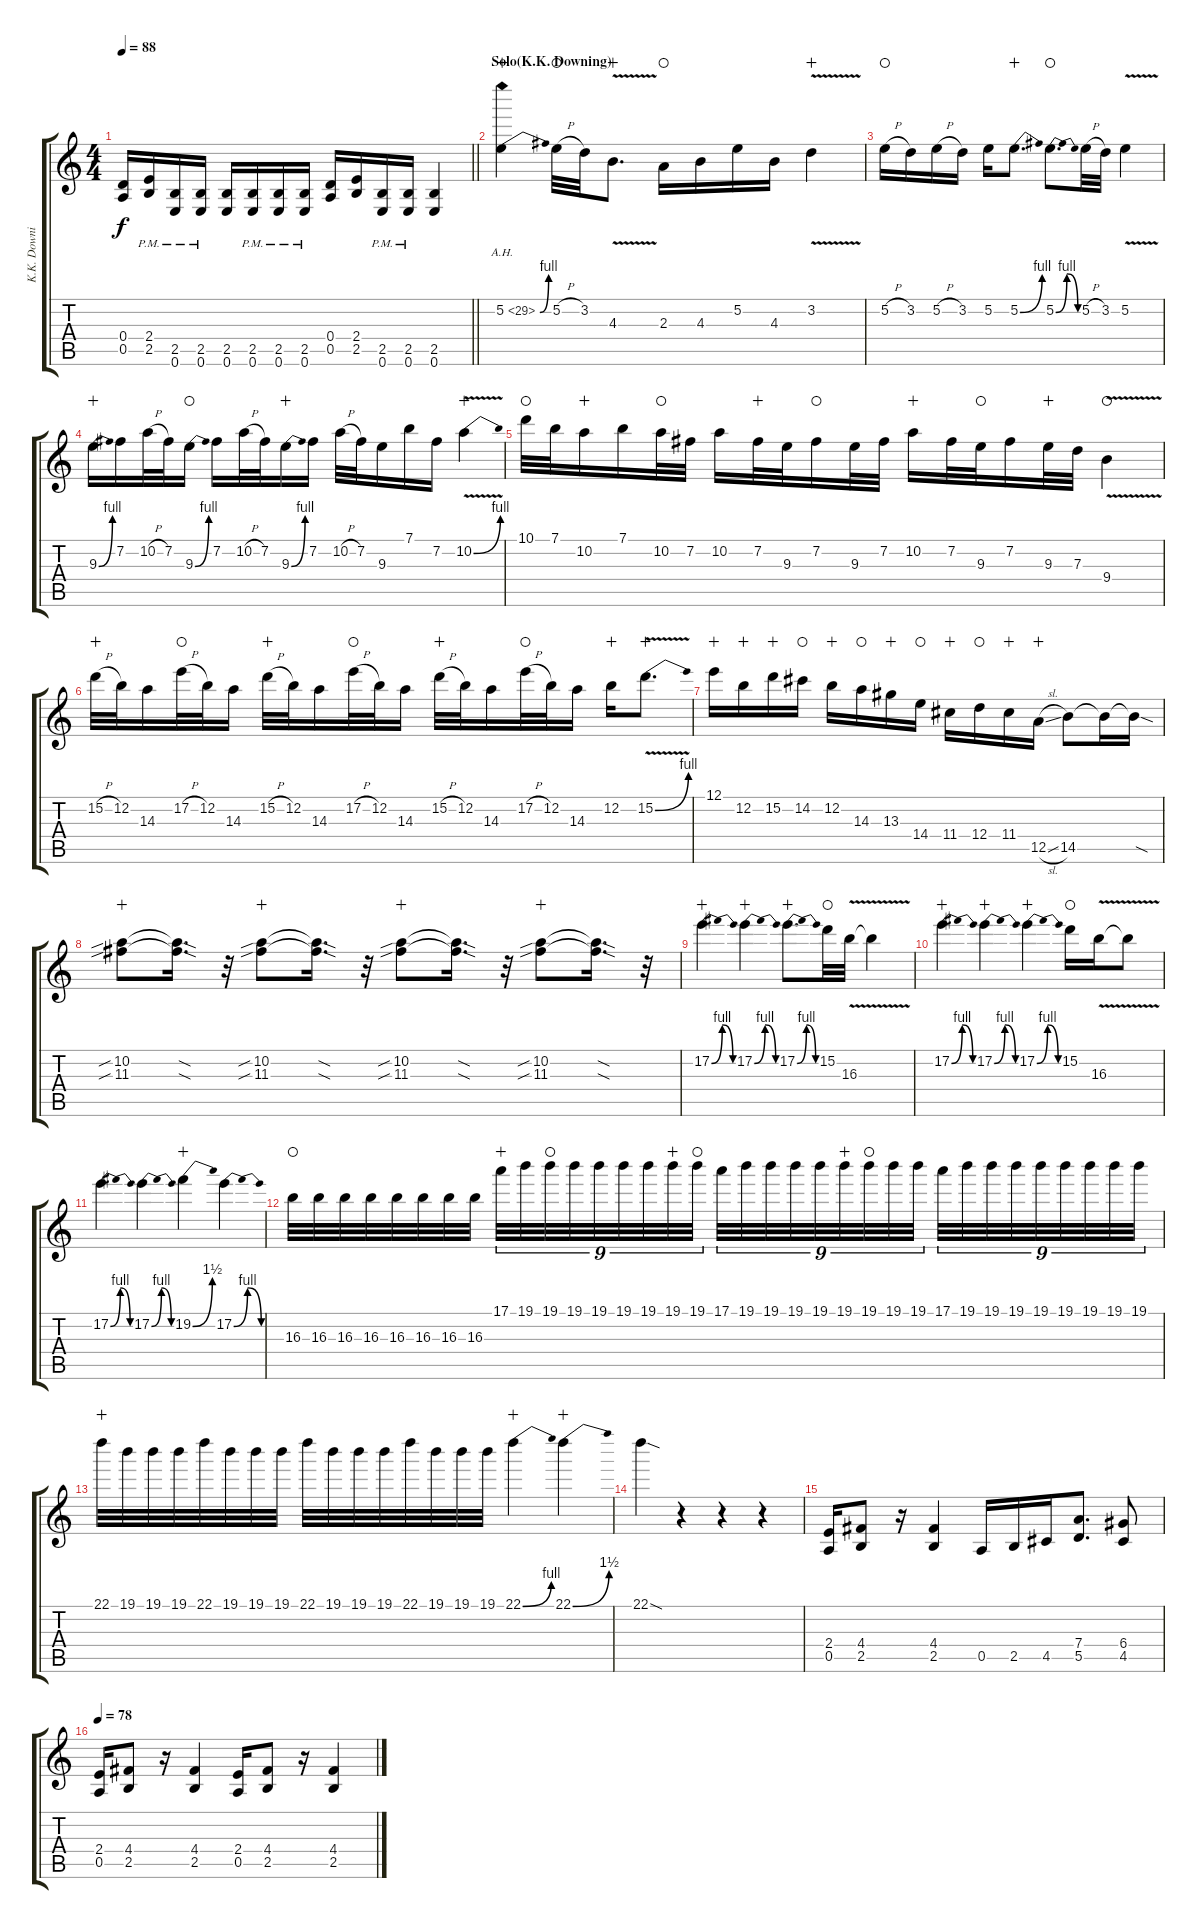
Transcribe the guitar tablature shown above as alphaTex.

\track ("K.K. Downing" "K.K. Downi") {instrument distortionguitar}
\staff {score tabs}
\tuning (E4 B3 G3 D3 A2 E2) {hide}
\ts (4 4)
\tempo 88
\clef g2
\barLineRight lightlight
\ks c
(0.4 0.5).16{dy f} (2.4 2.5{pm}).16 (2.5{pm} 0.6{pm}).16 (2.5{pm} 0.6{pm}).16 (2.5 0.6).16 (2.5{pm} 0.6{pm}).16 (2.5{pm} 0.6{pm}).16 (2.5{pm} 0.6{pm}).16 (0.4 0.5).16 (2.4 2.5).16 (2.5{pm} 0.6{pm}).16 (2.5 0.6{pm}).16 (2.5 0.6).4 |
\section ("" "Solo(K.K. Downing)")
5.2{be (bend 0 0 60 4) ah 24}.4{volume 14 balance 8 wahc} 5.2{h}.32{waho} 3.2.32 4.3{v}.8{d wahc} 2.3.16{waho} 4.3.16 5.2.16 4.3.16 3.2{v}.4{wahc} |
5.2{h}.16{waho} 3.2.16 5.2{h}.16 3.2.16 5.2.16 5.2{be (bend 0 0 60 4)}.8{d wahc} 5.2{be (bendrelease 0 0 15 4 45 4 60 0)}.8{d waho} 5.2{h}.32 3.2.32 5.2{v}.4 |
9.3{be (bend 0 0 60 4)}.16{wahc} 7.2.16 10.2{h}.32 7.2.32 9.3{be (bend 0 0 60 4)}.16{waho} 7.2.16 10.2{h}.32 7.2.32 9.3{be (bend 0 0 60 4)}.16{wahc} 7.2.16 10.2{h}.32 7.2.32 9.3.16 7.1.16 7.2.16 10.2{be (bend 0 0 60 4) v}.4{wahc} |
10.1.32{waho} 7.1.32 10.2.16{wahc} 7.1.16 10.2.32{waho} 7.2.32 10.2.16 7.2.32{wahc} 9.3.32 7.2.16{waho} 9.3.32 7.2.32 10.2.16{wahc} 7.2.32 9.3.32{waho} 7.2.16 9.3.32{wahc} 7.3.32 9.4{v}.4{waho} |
15.2{h}.32{wahc} 12.2.32 14.3.16 17.2{h}.32{waho} 12.2.32 14.3.16 15.2{h}.32{wahc} 12.2.32 14.3.16 17.2{h}.32{waho} 12.2.32 14.3.16 15.2{h}.32{wahc} 12.2.32 14.3.16 17.2{h}.32{waho} 12.2.32 14.3.16 12.2.16{wahc} 15.2{be (bend 0 0 60 4) v}.8{d wahc} |
12.1.16{wahc} 12.2.16{wahc} 15.2.16{wahc} 14.2.16{waho} 12.2.16{wahc} 14.3.16{waho} 13.3.16{wahc} 14.4.16{waho} 11.4.16{wahc} 12.4.16{waho} 11.4.16{wahc} 12.5{sl}.16{wahc} 14.5.8 14.5{t}.16 14.5{sod t}.16 |
(10.2{sib} 11.3{sib}).8{wahc} (10.2{sod t} 11.3{sod t}).16{d} r.32 (10.2{sib} 11.3{sib}).8{wahc} (10.2{sod t} 11.3{sod t}).16{d} r.32 (10.2{sib} 11.3{sib}).8{wahc} (10.2{sod t} 11.3{sod t}).16{d} r.32 (10.2{sib} 11.3{sib}).8{wahc} (10.2{sod t} 11.3{sod t}).16{d} r.32 |
17.2{be (bendrelease 0 0 15 4 45 4 60 0)}.4{wahc} 17.2{be (bendrelease 0 0 15 4 45 4 60 0)}.4{wahc} 17.2{be (bendrelease 0 0 15 4 46 4 60 0)}.8{d wahc} 15.2.32{waho} 16.3{v}.32 16.3{t}.4 |
17.2{be (bendrelease 0 0 15 4 45 4 60 0)}.4{wahc} 17.2{be (bendrelease 0 0 15 4 45 4 60 0)}.4{wahc} 17.2{be (bendrelease 0 0 15 4 45 4 60 0)}.4{wahc} 15.2.16{waho} 16.3{v}.16 16.3{t}.8 |
17.2{be (bendrelease 0 0 15 4 45 4 60 0)}.4 17.2{be (bendrelease 0 0 15 4 49 4 60 0)}.4 19.2{be (bend 0 0 60 6)}.4{wahc} 17.2{be (bendrelease 0 0 21 4 50 4 60 0)}.4 |
16.3.32{waho} 16.3.32 16.3.32 16.3.32 16.3.32 16.3.32 16.3.32 16.3.32 17.1.32{tu (9 8) wahc} 19.1.32{tu (9 8)} 19.1.32{tu (9 8) waho} 19.1.32{tu (9 8)} 19.1.32{tu (9 8)} 19.1.32{tu (9 8)} 19.1.32{tu (9 8)} 19.1.32{tu (9 8) wahc} 19.1.32{tu (9 8) waho} 17.1.32{tu (9 8)} 19.1.32{tu (9 8)} 19.1.32{tu (9 8)} 19.1.32{tu (9 8)} 19.1.32{tu (9 8)} 19.1.32{tu (9 8) wahc} 19.1.32{tu (9 8) waho} 19.1.32{tu (9 8)} 19.1.32{tu (9 8)} 17.1.32{tu (9 8)} 19.1.32{tu (9 8)} 19.1.32{tu (9 8)} 19.1.32{tu (9 8)} 19.1.32{tu (9 8)} 19.1.32{tu (9 8)} 19.1.32{tu (9 8)} 19.1.32{tu (9 8)} 19.1.32{tu (9 8)} |
22.1.32{wahc} 19.1.32 19.1.32 19.1.32 22.1.32 19.1.32 19.1.32 19.1.32 22.1.32 19.1.32 19.1.32 19.1.32 22.1.32 19.1.32 19.1.32 19.1.32 22.1{be (bend 0 0 60 4)}.4{wahc} 22.1{be (bend 0 0 60 6)}.4{wahc} |
22.1{sod}.4 r.4 r.4 r.4 |
(2.4 0.5).16{volume 12 balance 15} (4.4 2.5).8 r.16 (4.4 2.5).4 0.5.16 2.5.16 4.5.16 (7.4 5.5).8{d} (6.4 4.5).8 |
\tempo 78
(2.4 0.5).16 (4.4 2.5).8 r.16 (4.4 2.5).4 (2.4 0.5).16 (4.4 2.5).8 r.16 (4.4 2.5).4
